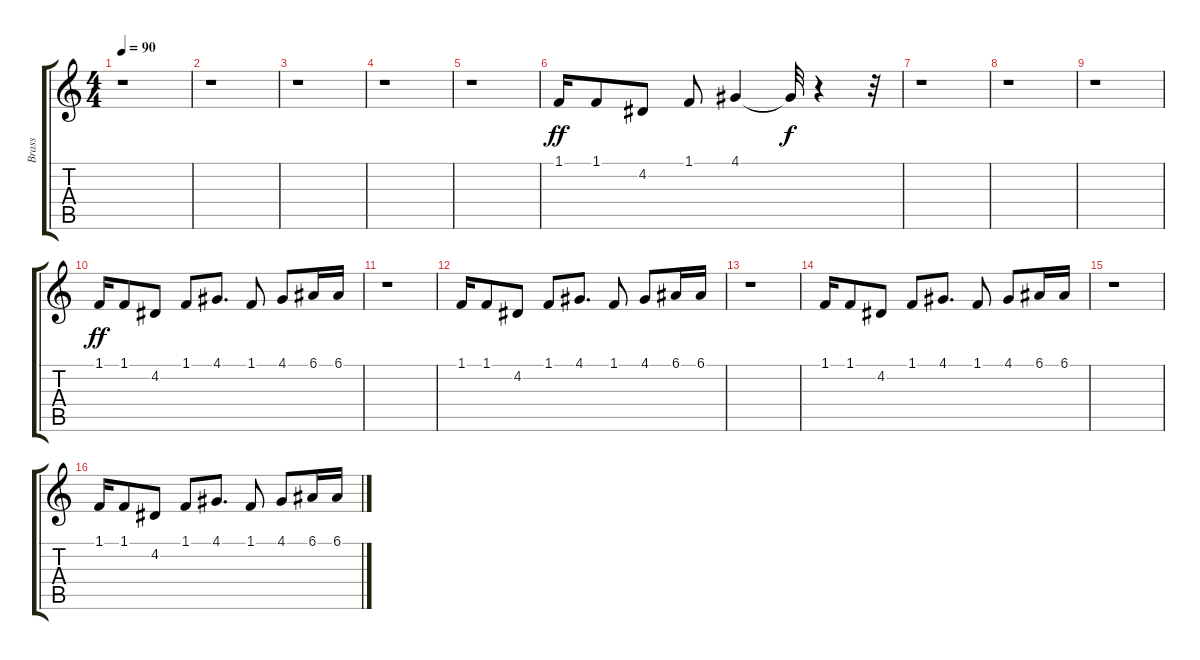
\track ("Brass" "Brass") {instrument brasssection}
\staff {score tabs}
\tuning (E4 B3 G3 D3 A2 E2) {hide}
\ts (4 4)
\tempo 90
\clef g2
\ks c
r.1{dy ff} |
r.1 |
r.1 |
r.1 |
r.1 |
1.1.16 1.1.8 4.2.8 1.1.8 4.1.4 4.1{t}.32{dy f} r.4 r.32 |
r.1 |
r.1 |
r.1 |
1.1.16{dy ff} 1.1.8 4.2.8 1.1.8 4.1.8{d} 1.1.8 4.1.8 6.1.16 6.1.16 |
r.1 |
1.1.16 1.1.8 4.2.8 1.1.8 4.1.8{d} 1.1.8 4.1.8 6.1.16 6.1.16 |
r.1 |
1.1.16 1.1.8 4.2.8 1.1.8 4.1.8{d} 1.1.8 4.1.8 6.1.16 6.1.16 |
r.1 |
1.1.16 1.1.8 4.2.8 1.1.8 4.1.8{d} 1.1.8 4.1.8 6.1.16 6.1.16
